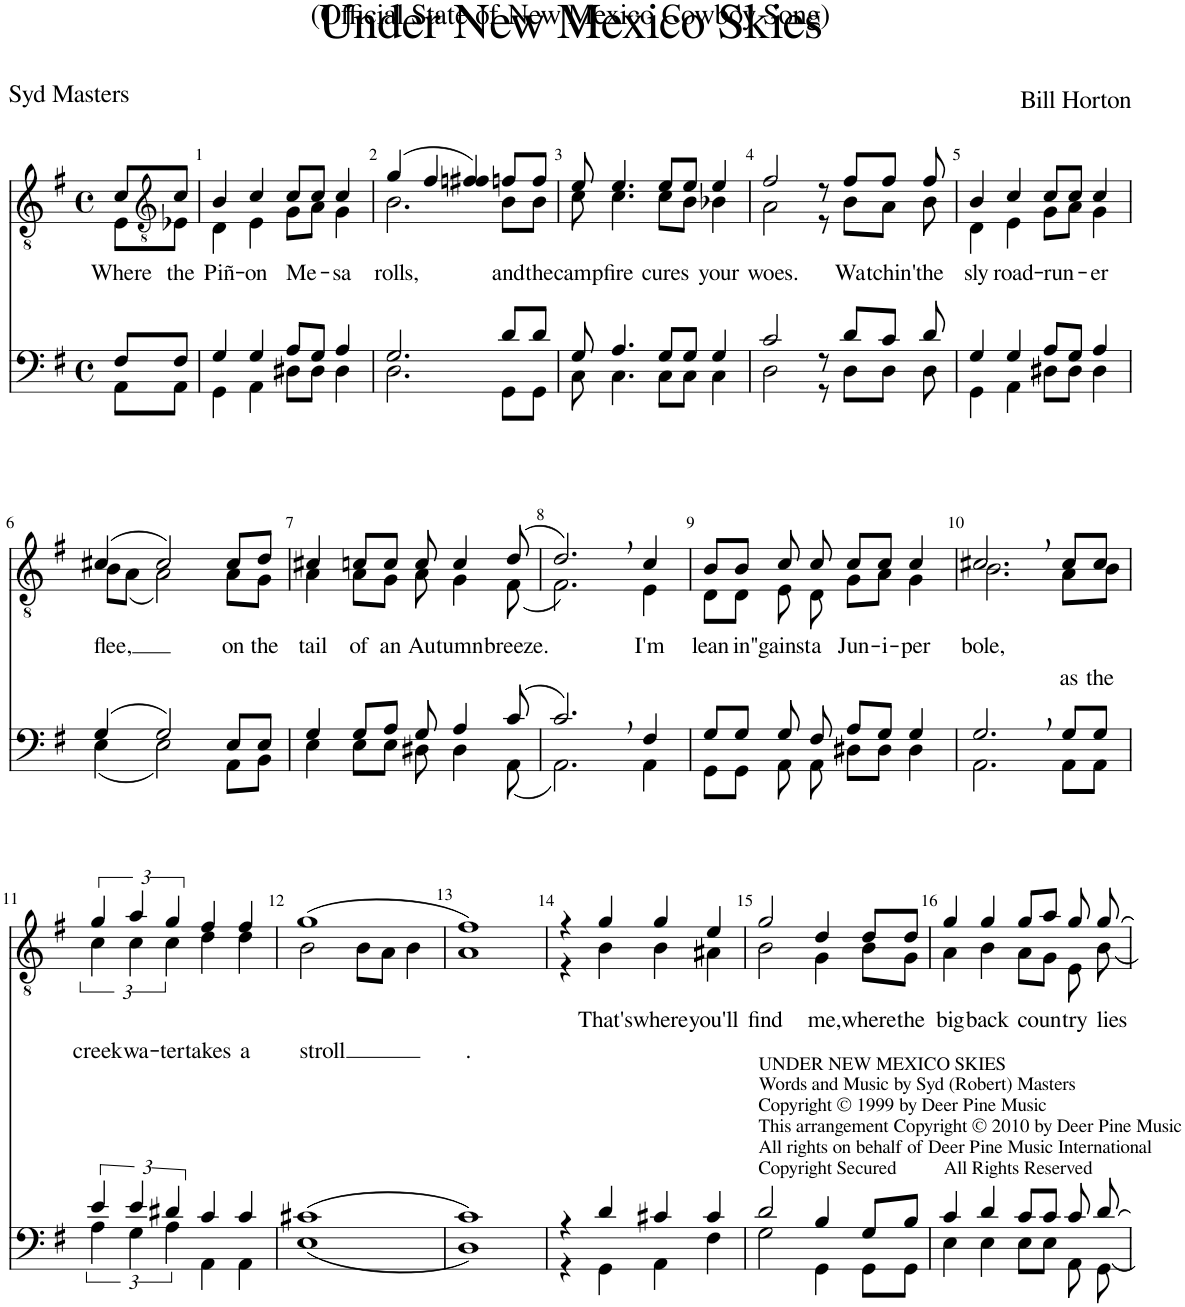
**kern	**kern	**text
*part2	*part1	*part1
*staff2	*staff1	*staff1
*I"Bass	*I"Soprano	*
*clefF4	*clefGv2	*
*k[f#]	*k[f#]	*
*M4/4	*M4/4	*
*met(c)	*met(c)	*
=	=	=
*^	*^	*
!	!	!	!	!LO:LY:b
8F#/L	8AA\L	8c/L	8E\L	Where
*	*	*clefGv2	*	*
!	!	!	!	!LO:LY:b
8F#/J	8AA\J	8c/J	8E-X\J	the
=1	=1	=1	=1	=1
!	!	!	!	!LO:LY:b
4G/	4GG\	4B/	4D\	Piñ-
!	!	!	!	!LO:LY:b
4G/	4AA\	4c/	4E\	on
!	!	!	!	!LO:LY:b
8A/L	8D#X\L	8c/L	8G\L	Me-
8G/J	8D#\J	8c/J	8A\J	.
!	!	!	!	!LO:LY:b
4A/	4D#\	4c/	4G\	sa
=2	=2	=2	=2	=2
!	!	!	!	!LO:LY:b
2.G/	2.D\	(4g/	2.B\	rolls,
.	.	4f#/	.	.
.	.	4fn/ 4f#X/)	.	.
!	!	!	!	!LO:LY:b
8d/L	8GG\L	8fn/L	8B\L	and
!	!	!	!	!LO:LY:b
8d/J	8GG\J	8f/J	8B\J	the
=3	=3	=3	=3	=3
!	!	!	!	!LO:LY:b
8G/	8C\	8e/	8c\	camp-
!	!	!	!	!LO:LY:b
4.A/	4.C\	4.e/	4.c\	fire
!	!	!	!	!LO:LY:b
8G/L	8C\L	8e/L	8c\L	cures
8G/J	8C\J	8e/J	8B\J	.
!	!	!	!	!LO:LY:b
4G/	4C\	4e/	4B-X\	your
=4	=4	=4	=4	=4
!	!	!	!	!LO:LY:b
2c/	2D\	2f#/	2A\	woes.
8r	8r	8r	8r	.
!	!	!	!	!LO:LY:b
8d/L	8D\L	8f#/L	8B\L	Wa-
!	!	!	!	!LO:LY:b
8c/J	8D\J	8f#/J	8A\J	tchin'
!	!	!	!	!LO:LY:b
8d/	8D\	8f#/	8B\	the
=5	=5	=5	=5	=5
!	!	!	!	!LO:LY:b
4G/	4GG\	4B/	4D\	sly
!	!	!	!	!LO:LY:b
4G/	4AA\	4c/	4E\	road-
!	!	!	!	!LO:LY:b
8A/L	8D#X\L	8c/L	8G\L	run-
8G/J	8D#\J	8c/J	8A\J	.
!	!	!	!	!LO:LY:b
4A/	4D#\	4c/	4G\	er
!!LO:LB:g=z	!!
=6	=6	=6	=6	=6
!	!	!	!	!LO:LY:b
(4G/	(4E\	(4c#X/	8B\L	flee,
.	.	.	(8A\J	.
2G/)	2E\)	2c#/)	2A\)	.
!	!	!	!	!LO:LY:b
8E/L	8AA\L	8c#/L	8A\L	on
!	!	!	!	!LO:LY:b
8E/J	8BB\J	8d/J	8G\J	the
=7	=7	=7	=7	=7
!	!	!	!	!LO:LY:b
4G/	4E\	4c#X/	4A\	tail
!	!	!	!	!LO:LY:b
8G/L	8E\L	8cn/L	8A\L	of
!	!	!	!	!LO:LY:b
8A/J	8E\J	8c/J	8G\J	an
!	!	!	!	!LO:LY:b
8G/	8D#X\	8c/	8A\	Au-
!	!	!	!	!LO:LY:b
4A/	4D#\	4c/	4G\	tumn
!	!	!	!	!LO:LY:b
(8c/	(8AA\	(8d/	(8F#\	breeze.
=8	=8	=8	=8	=8
2.c,/)	2.AA\)	2.d,/)	2.F#\)	.
!	!	!	!	!LO:LY:b
4F#/	4AA\	4c/	4E\	I'm
=9	=9	=9	=9	=9
!	!	!	!	!LO:LY:b
8G/L	8GG\L	8B/L	8D\L	lean-
!	!	!	!	!LO:LY:b
8G/J	8GG\J	8B/J	8D\J	in'
!	!	!	!	!LO:LY:b
8G/	8AA\	8c/	8E\	'gainst
!	!	!	!	!LO:LY:b
8F#/	8AA\	8c/	8D\	a
!	!	!	!	!LO:LY:b
8A/L	8D#X\L	8c/L	8G\L	Jun-
!	!	!	!	!LO:LY:b
8G/J	8D#\J	8c/J	8A\J	i-
!	!	!	!	!LO:LY:b
4G/	4D#\	4c/	4G\	per
=10	=10	=10	=10	=10
!	!	!	!	!LO:LY:b
2.G,/	2.AA\	2.c#X,/	2.B\	bole,
!	!	!	!	!LO:LY:b
8G/L	8AA\L	8c#/L	8A\L	as
!	!	!	!	!LO:LY:b
8G/J	8AA\J	8c#/J	8B\J	the
!!LO:LB:g=z	!!
=11	=11	=11	=11	=11
!	!	!	!	!LO:LY:b
6e/	6A\	6g/	6c\	creek
!	!	!	!	!LO:LY:b
6e/	6G\	6a/	6c\	wa-
!	!	!	!	!LO:LY:b
6d#X/	6A\	6g/	6c\	ter
!	!	!	!	!LO:LY:b
4c/	4AA\	4f#/	4d\	takes
!	!	!	!	!LO:LY:b
4c/	4AA\	4f#/	4d\	a
=12	=12	=12	=12	=12
!	!	!	!	!LO:LY:b
(1c#X	(1E	(1g	2B\	stroll
.	.	.	8B\L	.
.	.	.	8A\J	.
.	.	.	4B\	.
=13	=13	=13	=13	=13
!	!	!	!	!LO:LY:b
1c)	1D)	1f#)	1A	.
=14	=14	=14	=14	=14
4r	4r	4r	4r	.
!	!	!	!	!LO:LY:b
4d/	4GG\	4g/	4B\	That's
!	!	!	!	!LO:LY:b
4c#X/	4AA\	4g/	4B\	where
!	!	!	!	!LO:LY:b
4c#/	4F#\	4e/	4A#X\	you'll
=15	=15	=15	=15	=15
!LO:TX:a:t=UNDER NEW MEXICO SKIES	!	!	!	!
!LO:TX:a:t=Words and Music by Syd (Robert) Masters	!	!	!	!
!LO:TX:a:t=Copyright © 1999 by Deer Pine Music	!	!	!	!
!LO:TX:a:t=This arrangement Copyright © 2010 by Deer Pine Music	!	!	!	!
!LO:TX:a:t=All rights on behalf of Deer Pine Music International	!	!	!	!
!LO:TX:a:t=Copyright Secured          All Rights Reserved	!	!	!	!
!	!	!	!	!LO:LY:b
2d/	2G\	2g/	2B\	find
!	!	!	!	!LO:LY:b
4B/	4GG\	4d/	4G\	me,
!	!	!	!	!LO:LY:b
8G/L	8GG\L	8d/L	8B\L	where
!	!	!	!	!LO:LY:b
8B/J	8GG\J	8d/J	8G\J	the
=16	=16	=16	=16	=16
!	!	!	!	!LO:LY:b
4c/	4E\	4g/	4A\	big
!	!	!	!	!LO:LY:b
4d/	4E\	4g/	4B\	back
!	!	!	!	!LO:LY:b
8c/L	8E\L	8g/L	8A\L	coun-
8c/J	8E\J	8a/J	8G\J	.
!	!	!	!	!LO:LY:b
8c/	8AA\	8g/	8E\	try
!	!	!	!	!LO:LY:b
8d/	8GG\	8g/	8B\	lies
*v	*v	*	*	*
*	*v	*v	*
=	=	=
*-	*-	*-
